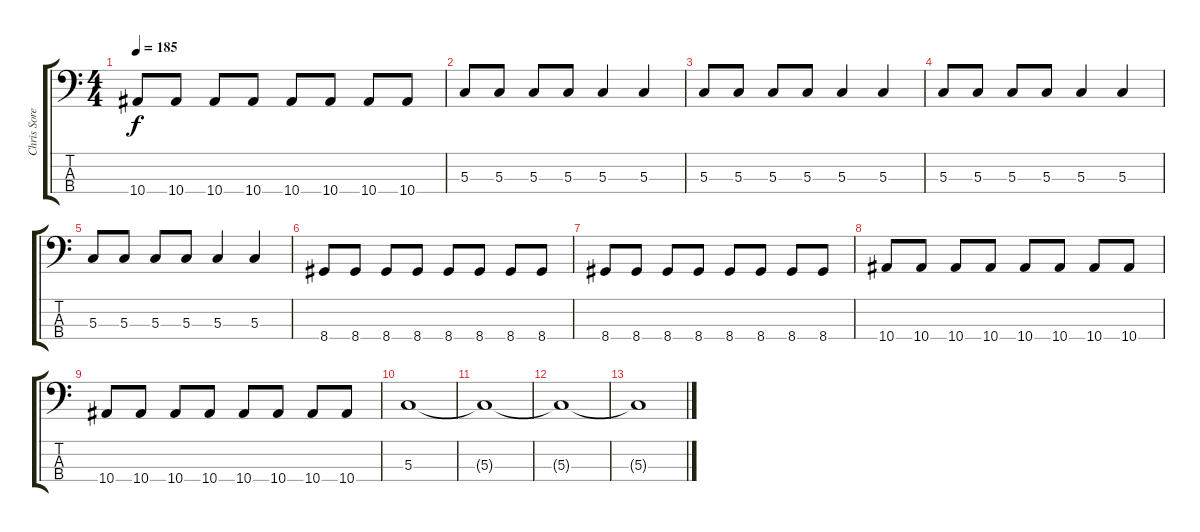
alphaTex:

\track ("Chris Sorenson" "Chris Sore") {instrument electricbasspick}
\staff {score tabs}
\tuning (F2 C2 G1 C1) {hide}
\ts (4 4)
\tempo 185
\clef f4
\ks c
10.4.8{dy f} 10.4.8 10.4.8 10.4.8 10.4.8 10.4.8 10.4.8 10.4.8 |
5.3.8 5.3.8 5.3.8 5.3.8 5.3.4 5.3.4 |
5.3.8 5.3.8 5.3.8 5.3.8 5.3.4 5.3.4 |
5.3.8 5.3.8 5.3.8 5.3.8 5.3.4 5.3.4 |
5.3.8 5.3.8 5.3.8 5.3.8 5.3.4 5.3.4 |
8.4.8 8.4.8 8.4.8 8.4.8 8.4.8 8.4.8 8.4.8 8.4.8 |
8.4.8 8.4.8 8.4.8 8.4.8 8.4.8 8.4.8 8.4.8 8.4.8 |
10.4.8 10.4.8 10.4.8 10.4.8 10.4.8 10.4.8 10.4.8 10.4.8 |
10.4.8 10.4.8 10.4.8 10.4.8 10.4.8 10.4.8 10.4.8 10.4.8 |
5.3.1{volume 2} |
5.3{t}.1 |
5.3{t}.1 |
5.3{t}.1
